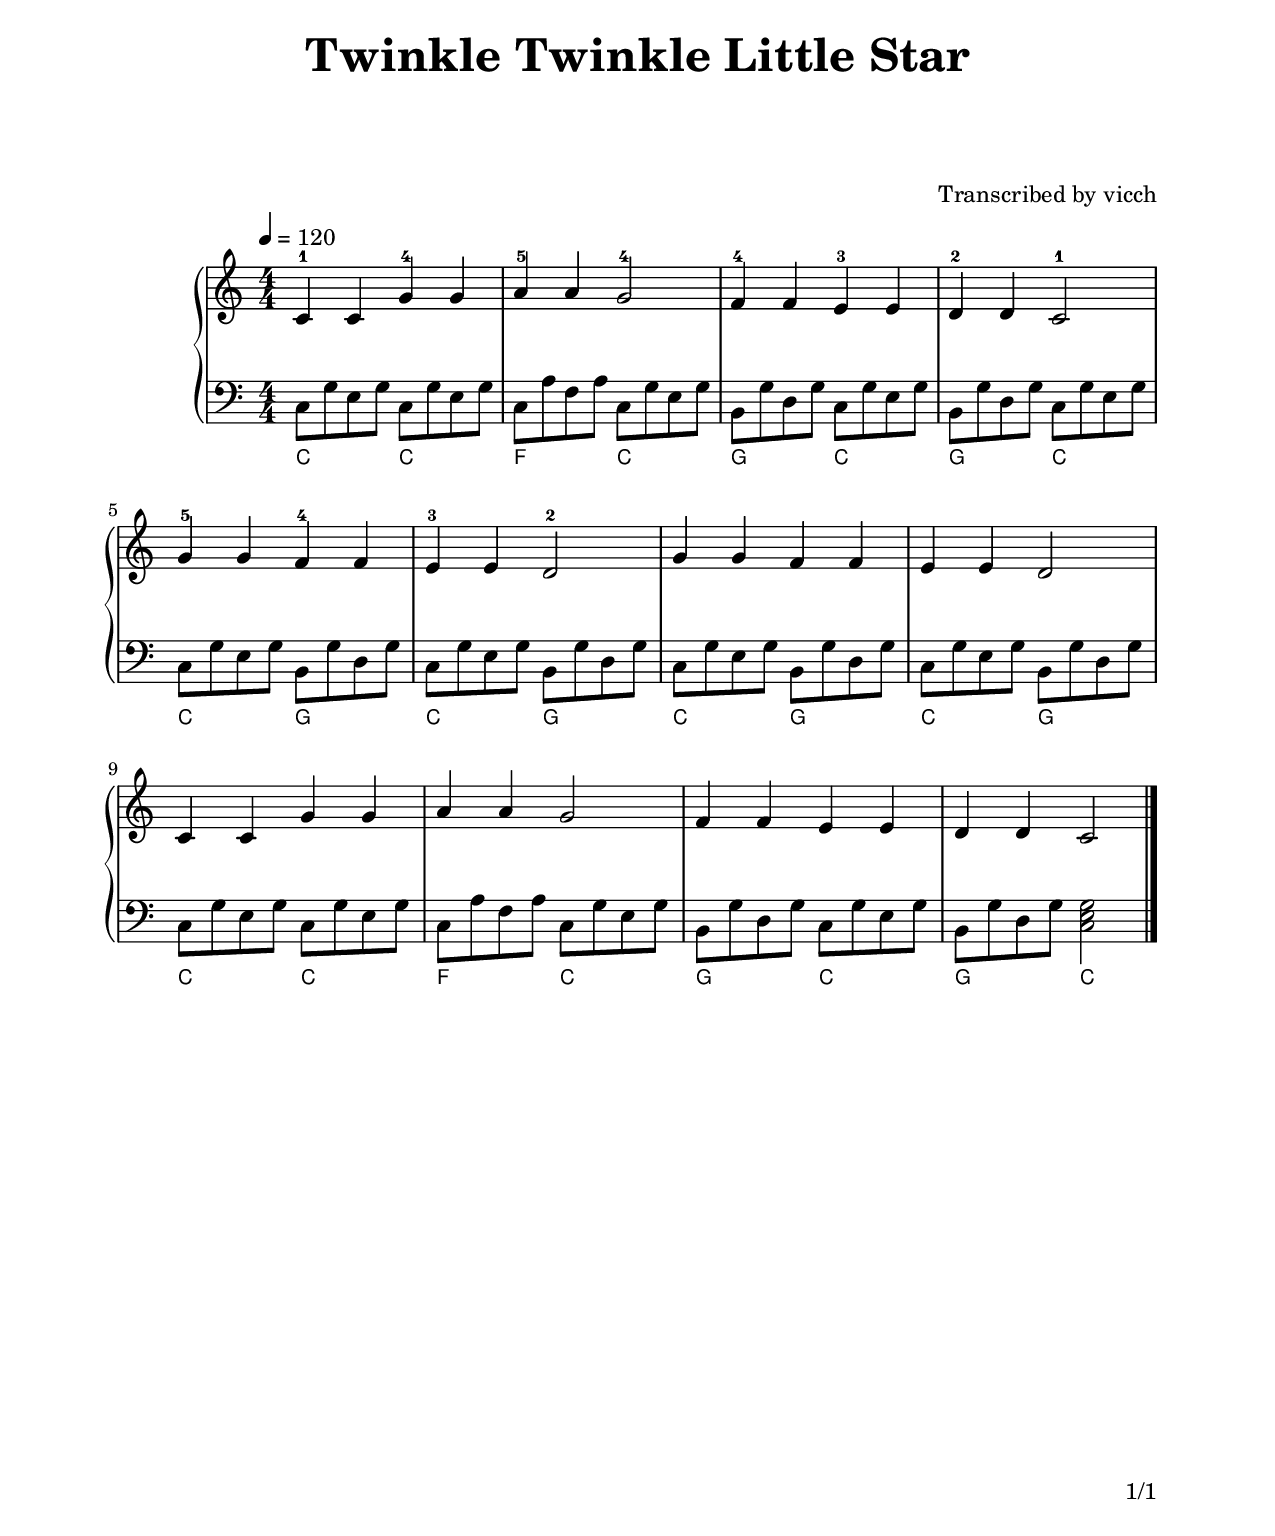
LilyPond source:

\version "2.24.3"
\include "../template.v1.ly"

\header {
  title = \markup \override #'((font-size . 6)) "Twinkle Twinkle Little Star"
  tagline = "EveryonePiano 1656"
}

\markup \vspace #1.5

C = { c8  g8 e8 g8 }
F = { c8  a8 f8 a8 }
G = { b,8 g8 d8 g8 }

\score {
  \new PianoStaff <<
    \new Staff {
      \tempo 4 = 120
      \clef treble
      \key c \major
      \time 4/4
      
      c'4^1 c'4 g'4^4 g'4 | a'4^5 a'4 g'2^4 | f'4^4 f'4 e'4^3 e'4 | d'4^2 d'4 c'2^1 | \break
      g'4^5 g'4 f'4^4 f'4 | e'4^3 e'4 d'2^2 | g'4   g'4 f'4   f'4 | e'4   e'4 d'2   | \break
      c'4   c'4 g'4   g'4 | a'4   a'4 g'2   | f'4   f'4 e'4   e'4 | d'4   d'4 c'2   | \bar "|."
    }
    \new Staff {
      \clef bass
      \key c \major
      \time 4/4
      
      \C \C | \F \C | \G \C | \G \C       |
      \C \G | \C \G | \C \G | \C \G       |
      \C \C | \F \C | \G \C | \G <c e g>2 |
    }
    \chords {
      \set noChordSymbol = ""
      
      c2 c2 | f2 c2 | g2 c2 | g2 c2 |
      c2 g2 | c2 g2 | c2 g2 | c2 g2 |
      c2 c2 | f2 c2 | g2 c2 | g2 c2 |
    }
  >>
  \layout {}
  \midi {}
}
